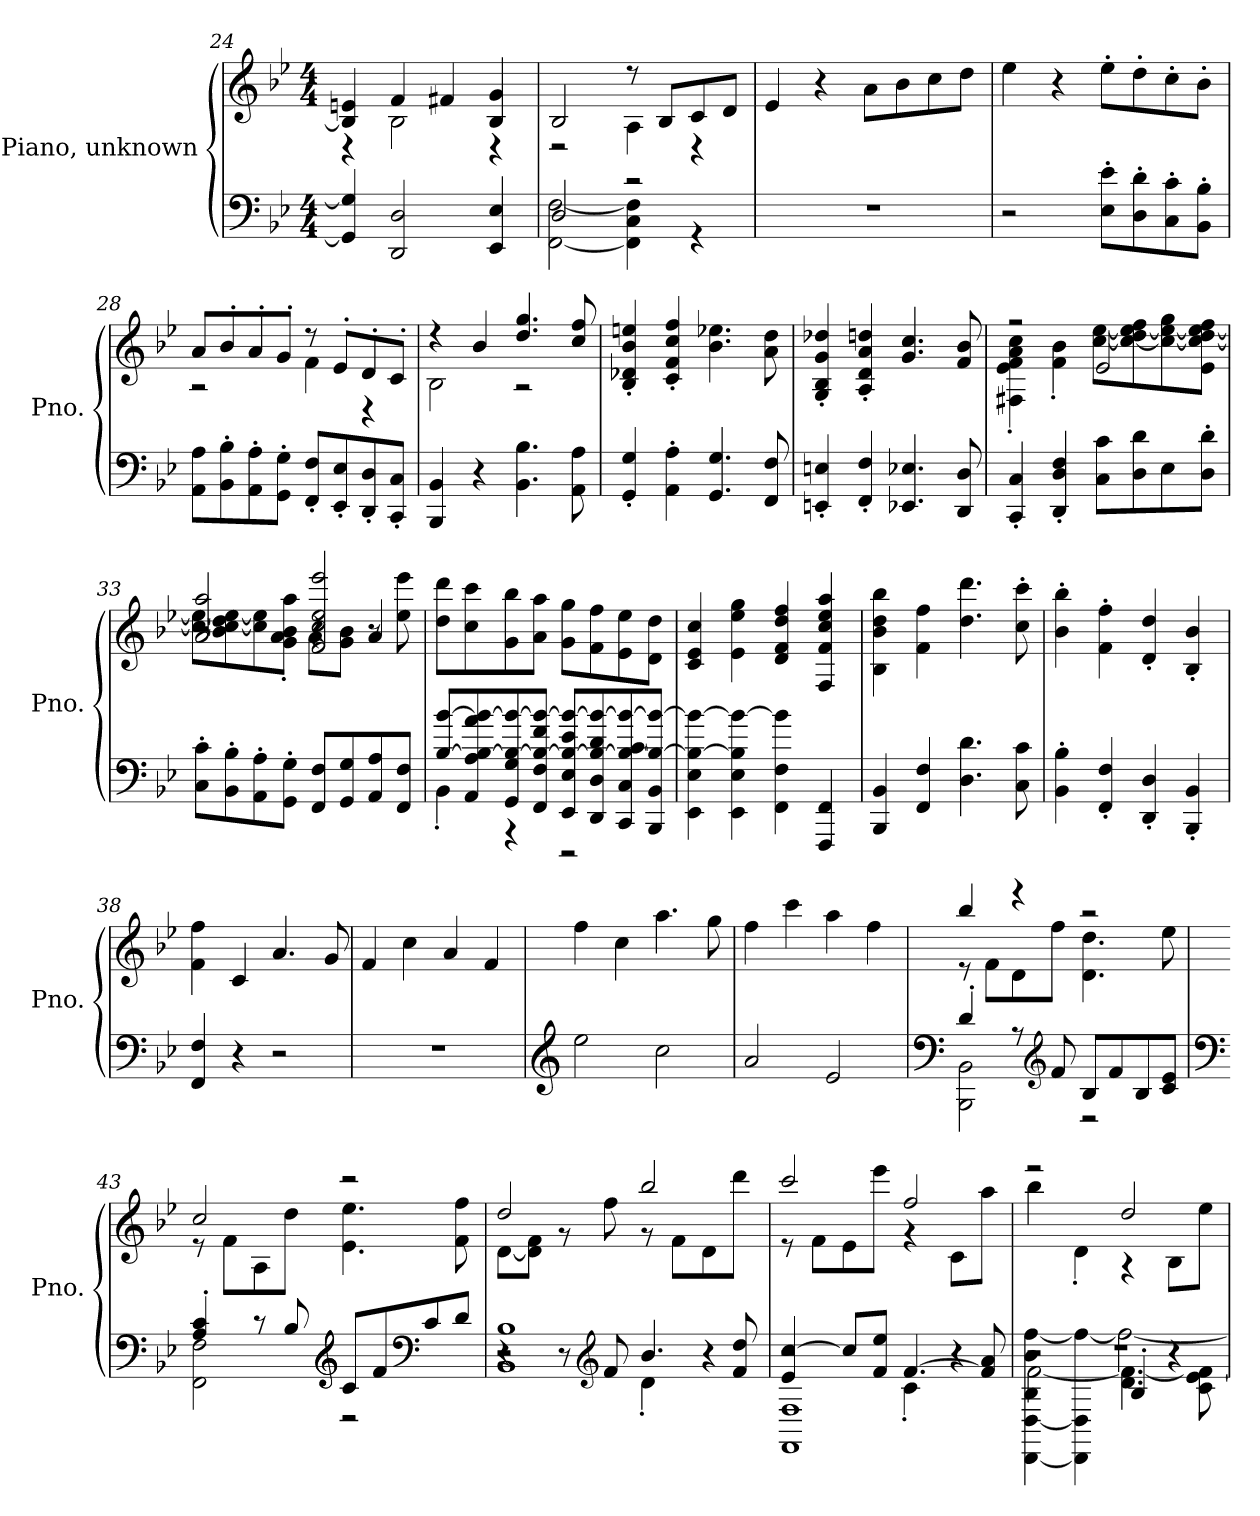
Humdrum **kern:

**kern	**kern
*part1	*part1
*staff2	*staff1
*I"Piano, unknown	*
*I'Pno.	*
*clefF4	*clefG2
*k[b-e-]	*k[b-e-]
*M4/4	*M4/4
=24	=24
*	*^
4GG/] 4G/]	4B-/] 4en/	4r
2DD/ 2D/	4f/	2B-\
.	4f#X/	.
4EE-/ 4E-/	4B-/ 4g/	4r
=25	=25	=25
*^	*	*
2D/	[2FF\ [2F\	2B-/	2r
2r	4FF\] 4C\ 4F\]	8r	4A\
.	.	8B-/L	.
.	4r	8c/	4r
.	.	8d/J	.
*v	*v	*	*
*	*v	*v
!!LO:LB:g=z
=26	=26
1r	4e-/
.	4r
.	8a\L
.	8b-\
.	8cc\
.	8dd\J
=27	=27
2r	4ee-\
.	4r
8E-\' 8e-\'L	8ee-'\L
8D\' 8d\'	8dd'\
8C\' 8c\'	8cc'\
8BB-\' 8B-\'J	8b-'\J
=28	=28
*	*^
8AA\ 8A\L	8a/L	2r
8BB-\' 8B-\'	8b-'/	.
8AA\' 8A\'	8a'/	.
8GG\' 8G\'J	8g'/J	.
8FF/' 8F/'L	8r	4f\
8EE-/' 8E-/'	8e-'/L	.
8DD/' 8D/'	8d'/	4r
8CC/' 8C/'J	8c'/J	.
=29	=29	=29
4BBB-/ 4BB-/	4r	2B-\
4r	4b-/	.
4.BB-\ 4.B-\	4.dd/ 4.gg/	2r
8AA\ 8A\	8cc/ 8ff/	.
*	*v	*v
=30	=30
4GG/' 4G/'	4B-/' 4d-X/' 4b-/' 4een/'
4AA\' 4A\'	4c/' 4f/' 4cc/' 4ff/'
4.GG/ 4.G/	4.b-\ 4.ee-X\
8FF/ 8F/	8a\ 8dd\
=31	=31
4EEn/' 4En/'	4G/' 4B-/' 4g/' 4dd-X/'
4FF/' 4F/'	4A/' 4d/' 4a/' 4ddn/'
4.EE-X/ 4.E-X/	4.g/ 4.cc/
8DD/ 8D/	8f/ 8b-/
!!LO:LB:g=z
=32	=32
*	*^
4CC/' 4C/'	2r	4F#X\' 4e-\' 4f\' 4a\' 4cc\'
4DD/' 4D/' 4F/'	.	4f\' 4b-\'
8C\ 8c\L	2e-/	[8cc\ [8ee-\L
8D\ 8d\	.	8cc\_ 8dd\ 8ee-\_ 8ff\
8E-\	.	8cc\_ 8ee-\_ 8gg\
8D\' 8d\'J	.	8e-\ 8cc\_ 8dd\ 8ee-\_ 8ff\J
=33	=33	=33
*	*	*^
8C\' 8c\'L	2a/ 2aa/	8cc\_ 8ee-\_L	2r
8BB-\' 8B-\'	.	8b-\ 8cc\_ 8dd\ 8ee-\_	.
8AA\' 8A\'	.	8cc\] 8ee-\]	.
8GG\' 8G\'J	.	8g\' 8a\' 8b-\' 8aa\'J	.
8FF/ 8F/L	2f/ 2cc/ 2ee-/ 2eee-/	8a\L	4r
8GG/ 8G/	.	8g\ 8b-\J	.
8AA/ 8A/	.	8r	4a/
8FF/ 8F/J	.	8ee-\ 8eee-\	.
*	*v	*v	*v
=34	=34
*^	*
[8B-/ [8b-/L	4BB-'\	8dd\ 8ddd\L
8AA/ 8A/ 8B-/_ 8a/ 8b-/_	.	8cc\ 8ccc\
8GG/ 8G/ 8B-/_ 8b-/_	4r	8g\ 8bb-\
8FF/ 8F/ 8B-/_ 8f/ 8b-/_J	.	8a\ 8aa\J
8EE-/ 8E-/ 8B-/_ 8e-/ 8b-/_L	2r	8g\ 8gg\L
8DD/ 8D/ 8B-/_ 8d/ 8b-/_	.	8f\ 8ff\
8CC/ 8C/ 8B-/_ 8c/ 8b-/_	.	8e-\ 8ee-\
8BBB-/ 8BB-/ 8B-/_ 8b-/_J	.	8d\ 8dd\J
*v	*v	*
=35	=35
4EE-\ 4E-\ 4B-\_ 4b-\_	4c/ 4e-/ 4cc/
4EE-\ 4E-\ 4B-\] 4b-\_	4e-\ 4ee-\ 4gg\
4FF\ 4F\ 4b-\]	4d/ 4f/ 4dd/ 4ff/
4FFF/ 4FF/	4F/ 4f/ 4cc/ 4ee-/ 4aa/
!!LO:PB:g=z
=36	=36
4BBB-/ 4BB-/	4B-\ 4b-\ 4dd\ 4bb-\
4FF/ 4F/	4f\ 4ff\
4.D\ 4.d\	4.dd\ 4.ddd\
8C\ 8c\	8cc\' 8ccc\'
=37	=37
4BB-\' 4B-\'	4b-\' 4bb-\'
4FF/' 4F/'	4f\' 4ff\'
4DD/' 4D/'	4d/' 4dd/'
4BBB-/' 4BB-/'	4B-/' 4b-/'
=38	=38
4FF/ 4F/	4f\ 4ff\
4r	4c/
2r	4.a/
.	8g/
=39	=39
1r	4f/
.	4cc\
.	4a/
.	4f/
=40	=40
*clefG2	*
2ee-\	4ff\
.	4cc\
2cc\	4.aa\
.	8gg\
=41	=41
2a/	4ff\
.	4ccc\
2e-/	4aa\
.	4ff\
!!LO:LB:g=z
=42	=42
*clefF4	*
*^	*^
4d'/	2BBB-\ 2BB-\	4bb-/	8r
.	.	.	8f\L
8r	.	4r	8d\
*clefG2	*	*	*
8f/	.	.	8ff\J
8B-/L	2r	2r	4.d\ 4.dd\
8f/	.	.	.
8B-/	.	.	.
8c/ 8e-/J	.	.	8ee-\
=43	=43	=43	=43
*clefF4	*	*	*
4A/' 4c/'	2FF\ 2F\	2cc/	8r
.	.	.	8f\L
8r	.	.	8A\
8B-/	.	.	8dd\J
*clefG2	*	*	*
8c/L	2r	2r	4.e-\ 4.ee-\
8f/	.	.	.
*clefF4	*	*	*
8c/	.	.	.
8d/J	.	.	8f\ 8ff\
=44	=44	=44	=44
*	*^	*	*
4r	2r	1BB- 1B-	2dd/	[8d\L
.	.	.	.	8d\] 8f\J
8r	.	.	.	8r
*clefG2	*	*	*	*
8f/	.	.	.	8ff\
4.b-/	4d'\	.	2bb-/	8r
.	.	.	.	8f\L
.	4r	.	.	8d\
8f/ 8dd/	.	.	.	8ddd\J
!!LO:LB:g=z	!!
=45	=45	=45	=45	=45
4e-/ [4cc/	2r	1FF 1F	2ccc/	8r
.	.	.	.	8f\L
8cc/L]	.	.	.	8e-\
8f/ 8ee-/J	.	.	.	8eee-\J
[4.f/	4c'\	.	2ff/	4r
.	4r	.	.	8c\L
8f/] 8a/	.	.	.	8aa\J
=46	=46	=46	=46	=46
*	*	*^	*	*
1r	[2f\	2r	[4DD\ [4D\ 4B-\ 4b-\ [4ff\	2r	4bb-\
.	.	.	4DD\] 4D\] 4ff\_	.	4d'\
.	4.d\ 4.f\_	4B-'/	2ff\_	2dd/	4r
.	.	4r	.	.	8B-\L
.	8c\ 8e-\ 8f\_	.	.	.	8ee-\J
*v	*v	*v	*v	*	*
*	*v	*v
=	=
*-	*-
